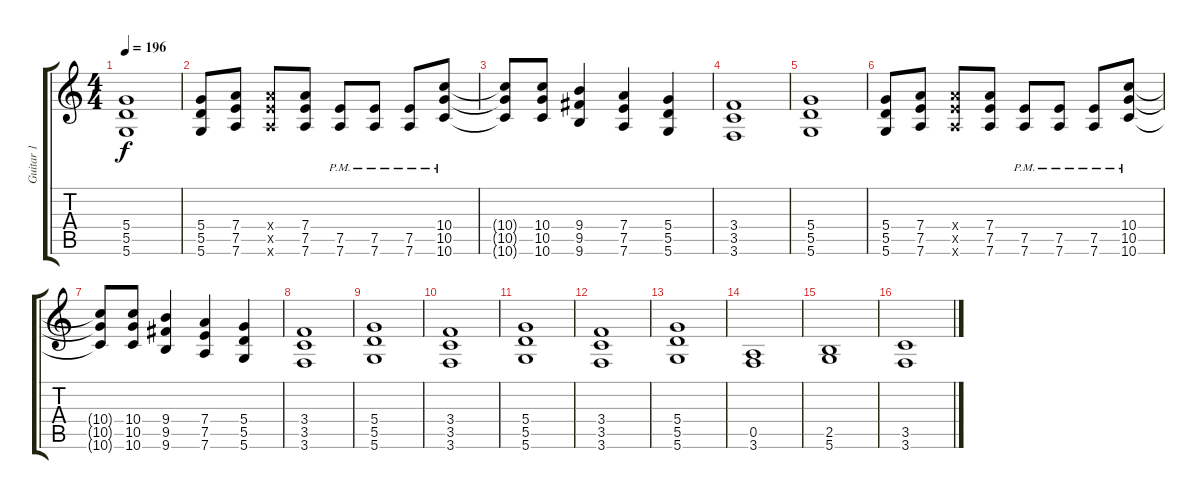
\track ("Guitar 1" "Guitar 1") {instrument distortionguitar}
\staff {score tabs}
\tuning (E4 B3 G3 D3 A2 D2) {hide}
\ts (4 4)
\tempo 196
\clef g2
\ks c
(5.4 5.5 5.6).1{dy f} |
(5.4 5.5 5.6).8 (7.4 7.5 7.6).8 (7.4{x} 7.5{x} 7.6{x}).8 (7.4 7.5 7.6).8 (7.5{pm} 7.6{pm}).8 (7.5{pm} 7.6{pm}).8 (7.5{pm} 7.6{pm}).8 (10.4 10.5{pm} 10.6{pm}).8 |
(10.4{t} 10.5{t} 10.6{t}).8 (10.4 10.5 10.6).8 (9.4 9.5 9.6).4 (7.4 7.5 7.6).4 (5.4 5.5 5.6).4 |
(3.4 3.5 3.6).1 |
(5.4 5.5 5.6).1 |
(5.4 5.5 5.6).8 (7.4 7.5 7.6).8 (7.4{x} 7.5{x} 7.6{x}).8 (7.4 7.5 7.6).8 (7.5{pm} 7.6{pm}).8 (7.5{pm} 7.6{pm}).8 (7.5{pm} 7.6{pm}).8 (10.4 10.5{pm} 10.6{pm}).8 |
(10.4{t} 10.5{t} 10.6{t}).8 (10.4 10.5 10.6).8 (9.4 9.5 9.6).4 (7.4 7.5 7.6).4 (5.4 5.5 5.6).4 |
(3.4 3.5 3.6).1 |
(5.4 5.5 5.6).1 |
(3.4 3.5 3.6).1 |
(5.4 5.5 5.6).1 |
(3.4 3.5 3.6).1 |
(5.4 5.5 5.6).1 |
(0.5 3.6).1 |
(2.5 5.6).1 |
(3.5 3.6).1
